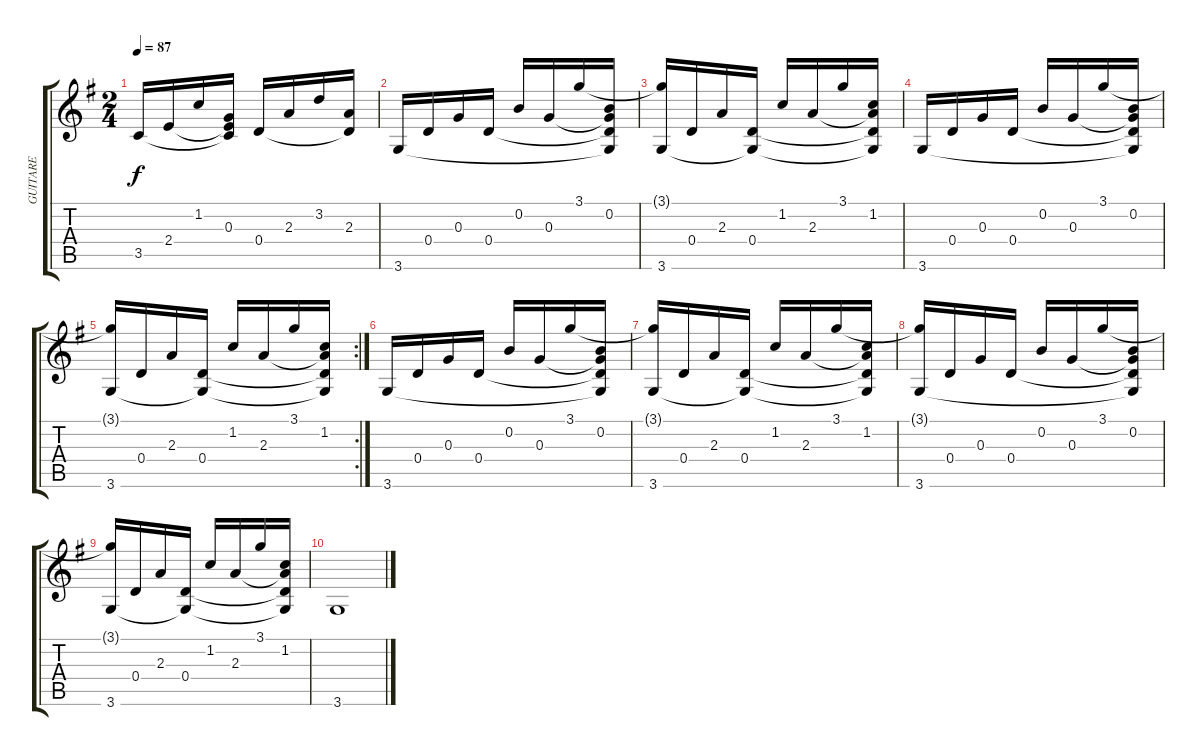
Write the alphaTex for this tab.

\track ("GUITARE" "GUITARE") {instrument acousticguitarnylon}
\staff {score tabs}
\tuning (E4 B3 G3 D3 A2 E2) {hide}
\ts (2 4)
\tempo 87
\clef g2
\ks g
3.5.16{dy f} 2.4.16 1.2.16 (0.3 2.4{t} 3.5{t}).16 0.4.16 2.3.16 3.2.16 (2.3 0.4{t}).16 |
3.6.16 0.4.16 0.3.16 0.4.16 0.2.16 0.3.16 3.1.16 (0.2 0.3{t} 0.4{t} 3.6{t}).16 |
(3.1{t} 3.6).16 0.4.16 2.3.16 (0.4 3.6{t}).16 1.2.16 2.3.16 3.1.16 (1.2 2.3{t} 0.4{t} 3.6{t}).16 |
3.6.16 0.4.16 0.3.16 0.4.16 0.2.16 0.3.16 3.1.16 (0.2 0.3{t} 0.4{t} 3.6{t}).16 |
\rc 2
(3.1{t} 3.6).16 0.4.16 2.3.16 (0.4 3.6{t}).16 1.2.16 2.3.16 3.1.16 (1.2 2.3{t} 0.4{t} 3.6{t}).16 |
3.6.16{volume 0} 0.4.16 0.3.16 0.4.16 0.2.16 0.3.16 3.1.16 (0.2 0.3{t} 0.4{t} 3.6{t}).16 |
(3.1{t} 3.6).16 0.4.16 2.3.16 (0.4 3.6{t}).16 1.2.16 2.3.16 3.1.16 (1.2 2.3{t} 0.4{t} 3.6{t}).16 |
(3.1{t} 3.6).16 0.4.16 0.3.16 0.4.16 0.2.16 0.3.16 3.1.16 (0.2 0.3{t} 0.4{t} 3.6{t}).16 |
(3.1{t} 3.6).16 0.4.16 2.3.16 (0.4 3.6{t}).16 1.2.16 2.3.16 3.1.16 (1.2 2.3{t} 0.4{t} 3.6{t}).16 |
3.6.1
